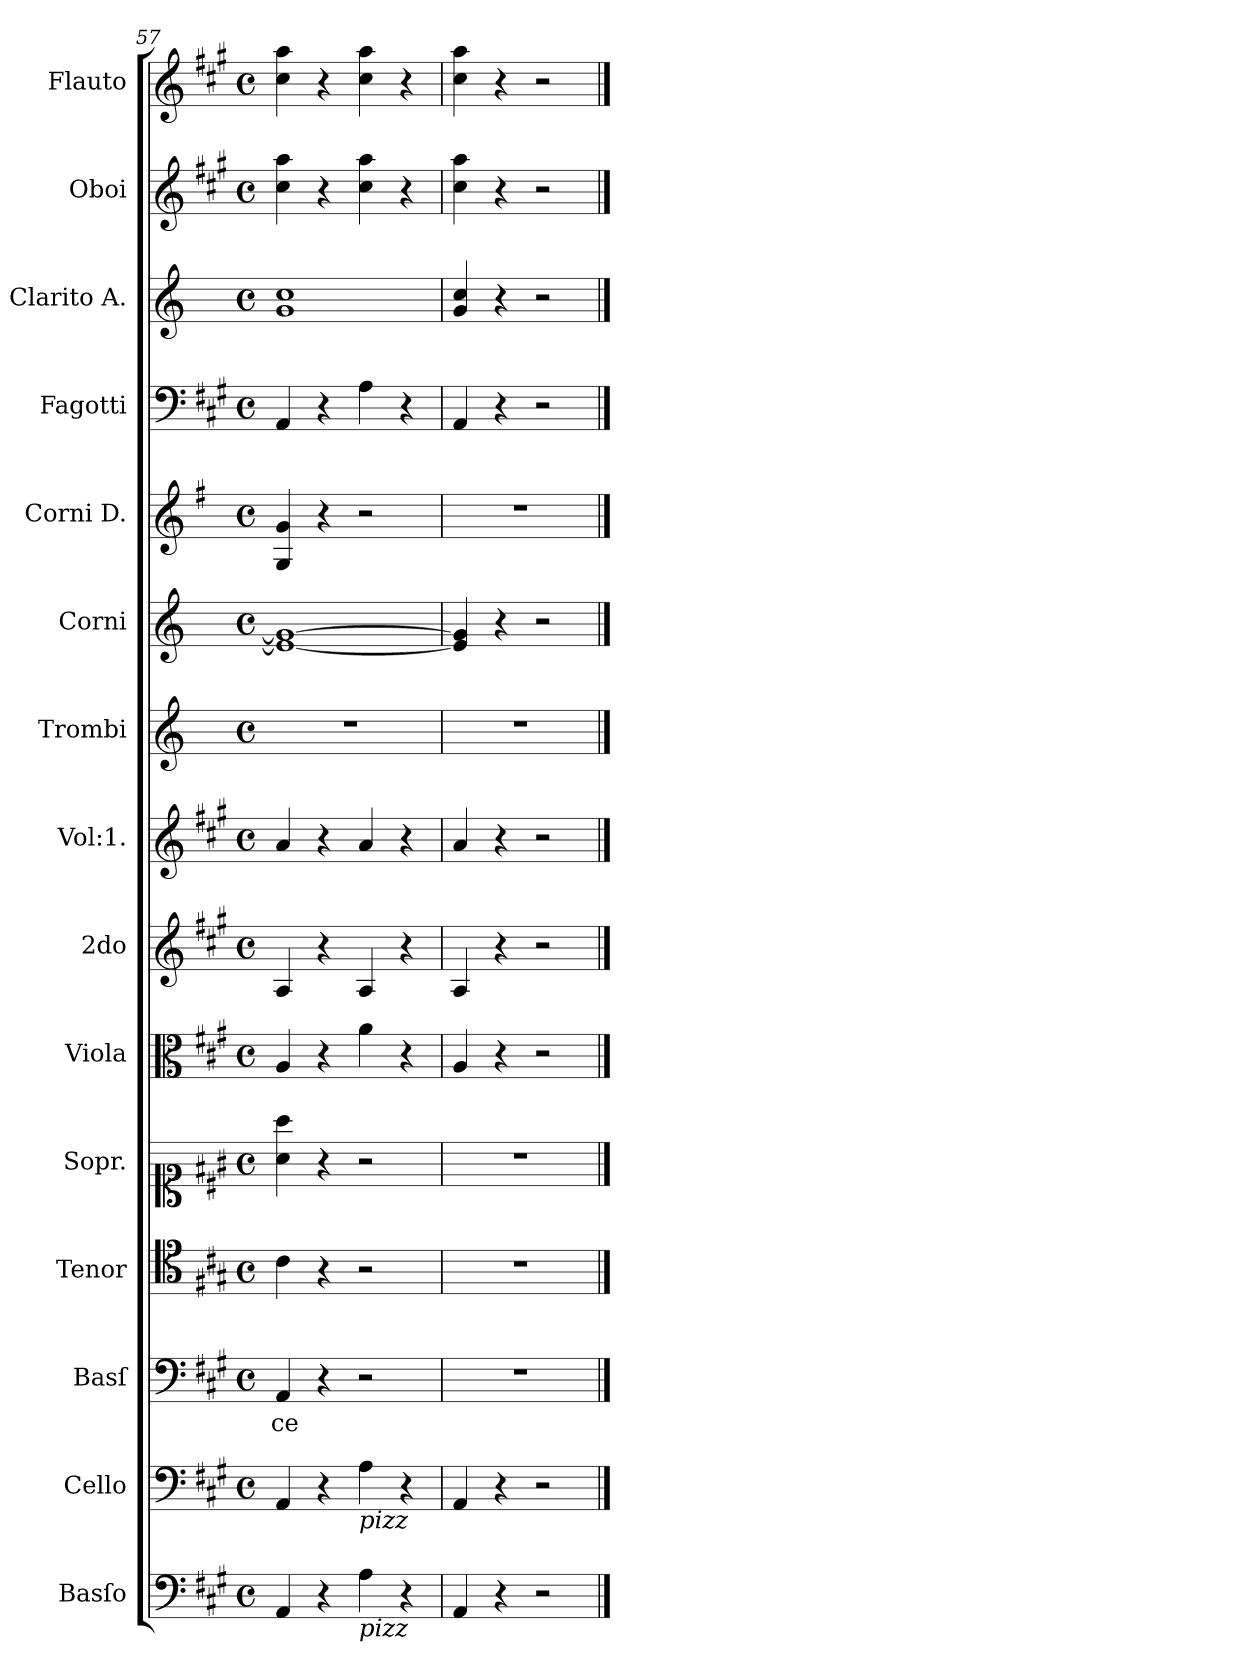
**kern	**kern	**kern	**text	**kern	**kern	**kern	**kern	**kern	**kern	**kern	**kern	**kern	**kern	**kern	**kern
*part15	*part14	*part13	*part13	*part12	*part11	*part10	*part9	*part8	*part7	*part6	*part5	*part4	*part3	*part2	*part1
*staff15	*staff14	*staff13	*staff13	*staff12	*staff11	*staff10	*staff9	*staff8	*staff7	*staff6	*staff5	*staff4	*staff3	*staff2	*staff1
*I"Basſo	*I"Cello	*I"Basſ	*	*I"Tenor	*I"Sopr.	*I"Viola	*I"2do	*I"Vol:1.	*I"Trombi	*I"Corni	*I"Corni D.	*I"Fagotti	*I"Clarito A.	*I"Oboi	*I"Flauto
*	*	*	*	*I'T	*	*I'Vla	*	*	*	*	*	*	*	*I'Ob	*I'Fl
*clefF4	*clefF4	*clefF4	*	*clefC4	*clefC1	*clefC3	*clefG2	*clefG2	*clefG2	*clefG2	*clefG2	*clefF4	*clefG2	*clefG2	*clefG2
*	*	*	*	*	*	*	*	*	*ITrd2c3	*ITrd2c3	*ITrd6c10	*	*ITrd2c3	*	*
*k[f#c#g#]	*k[f#c#g#]	*k[f#c#g#]	*	*k[f#c#g#]	*k[f#c#g#]	*k[f#c#g#]	*k[f#c#g#]	*k[f#c#g#]	*k[f#c#g#]	*k[f#c#g#]	*k[f#c#g#]	*k[f#c#g#]	*k[f#c#g#]	*k[f#c#g#]	*k[f#c#g#]
*A:	*A:	*A:	*	*A:	*A:	*A:	*A:	*A:	*A:	*A:	*A:	*A:	*A:	*A:	*A:
*M4/4	*M4/4	*M4/4	*	*M4/4	*M4/4	*M4/4	*M4/4	*M4/4	*M4/4	*M4/4	*M4/4	*M4/4	*M4/4	*M4/4	*M4/4
*met(c)	*met(c)	*met(c)	*	*met(c)	*met(c)	*met(c)	*met(c)	*met(c)	*met(c)	*met(c)	*met(c)	*met(c)	*met(c)	*met(c)	*met(c)
=57	=57	=57	=57	=57	=57	=57	=57	=57	=57	=57	=57	=57	=57	=57	=57
4AA/	4AA/	4AA/	-ce	4c#\	4a\ 4aa\	4A/	4A/	4a/	1r	1c#_ 1e_	4AA/ 4A/	4AA/	1e 1a	4cc#\ 4aa\	4cc#\ 4aa\
4r	4r	4r	.	4r	4r	4r	4r	4r	.	.	4r	4r	.	4r	4r
!	!LO:TX:b:i:t=pizz	!	!	!	!	!	!	!	!	!	!	!	!	!	!
!LO:TX:b:i:t=pizz	!	!	!	!	!	!	!	!	!	!	!	!	!	!	!
4A\	4A\	2r	.	2r	2r	4a\	4A/	4a/	.	.	2r	4A\	.	4cc#\ 4aa\	4cc#\ 4aa\
4r	4r	.	.	.	.	4r	4r	4r	.	.	.	4r	.	4r	4r
=58	=58	=58	=58	=58	=58	=58	=58	=58	=58	=58	=58	=58	=58	=58	=58
4AA/	4AA/	1r	.	1r	1r	4A/	4A/	4a/	1r	4c#]/ 4e]/	1r	4AA/	4e/ 4a/	4cc#\ 4aa\	4cc#\ 4aa\
4r	4r	.	.	.	.	4r	4r	4r	.	4r	.	4r	4r	4r	4r
2r	2r	.	.	.	.	2r	2r	2r	.	2r	.	2r	2r	2r	2r
==	==	==	==	==	==	==	==	==	==	==	==	==	==	==	==
*-	*-	*-	*-	*-	*-	*-	*-	*-	*-	*-	*-	*-	*-	*-	*-
